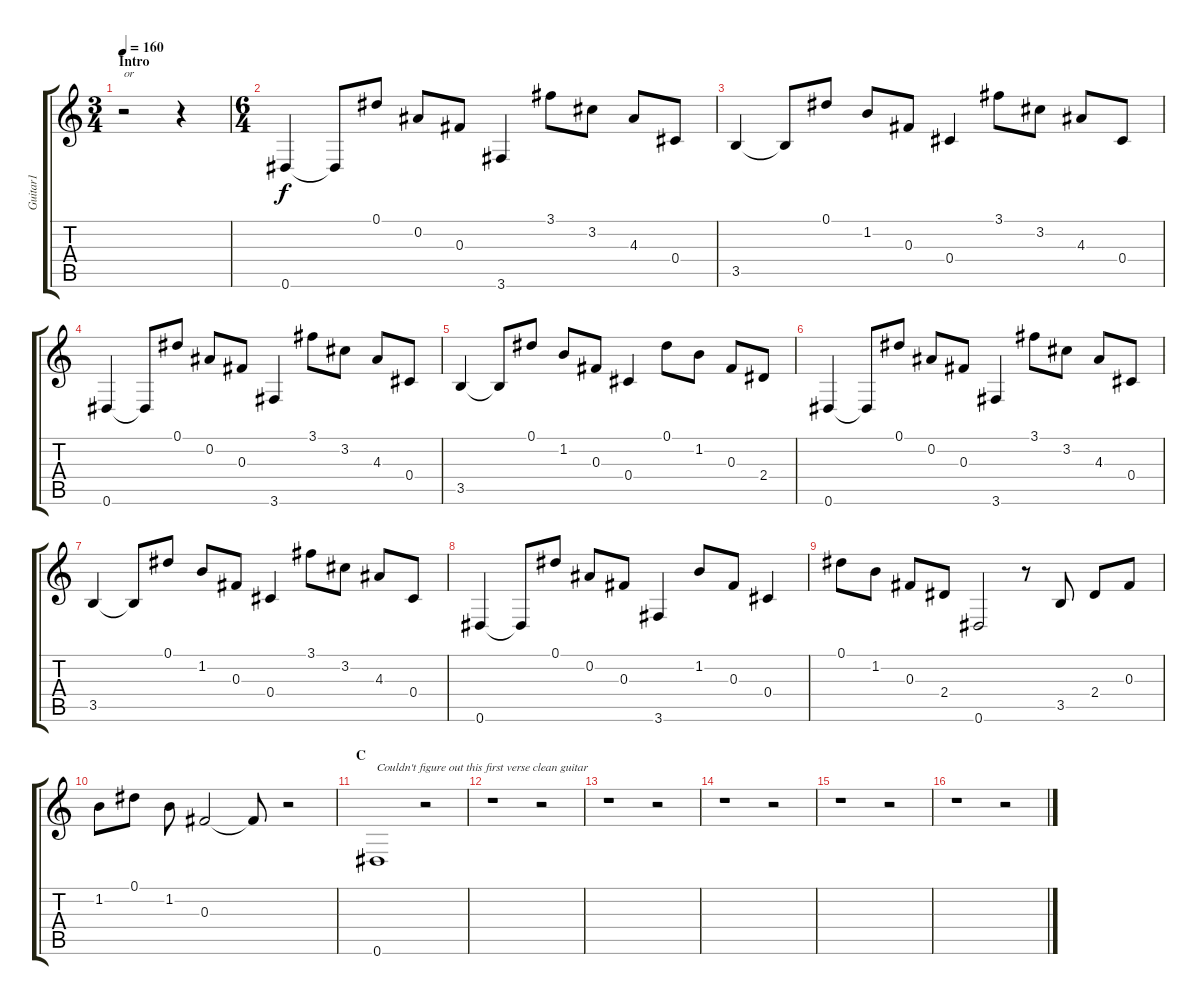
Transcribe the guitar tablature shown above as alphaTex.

\track ("Guitar1" "Guitar1") {instrument distortionguitar}
\staff {score tabs}
\tuning (Eb4 Bb3 Gb3 Db3 Ab2 Eb2) {hide}
\ts (3 4)
\section ("" "Intro")
\tempo 160
\tempo 120
\tempo 160
\clef g2
\ks c
r.2{txt "or" dy f instrument distortionguitar} r.4 |
\ts (6 4)
0.6.4{instrument electricguitarclean} 0.6{t}.8 0.1.8 0.2.8 0.3.8 3.6.4 3.1.8 3.2.8 4.3.8 0.4.8 |
3.5.4 3.5{t}.8 0.1.8 1.2.8 0.3.8 0.4.4 3.1.8 3.2.8 4.3.8 0.4.8 |
0.6.4 0.6{t}.8 0.1.8 0.2.8 0.3.8 3.6.4 3.1.8 3.2.8 4.3.8 0.4.8 |
3.5.4 3.5{t}.8 0.1.8 1.2.8 0.3.8 0.4.4 0.1.8 1.2.8 0.3.8 2.4.8 |
0.6.4 0.6{t}.8 0.1.8 0.2.8 0.3.8 3.6.4 3.1.8 3.2.8 4.3.8 0.4.8 |
3.5.4 3.5{t}.8 0.1.8 1.2.8 0.3.8 0.4.4 3.1.8 3.2.8 4.3.8 0.4.8 |
0.6.4 0.6{t}.8 0.1.8 0.2.8 0.3.8 3.6.4 1.2.8 0.3.8 0.4.4 |
0.1.8 1.2.8 0.3.8 2.4.8 0.6.2 r.8 3.5.8 2.4.8 0.3.8 |
1.2.8 0.1.8 1.2.8 0.3.2 0.3{t}.8 r.2 |
\section ("" "C")
0.6.1{txt "Couldn't figure out this first verse clean guitar"} r.2 |
r.1 r.2 |
r.1 r.2 |
r.1 r.2 |
r.1 r.2 |
r.1 r.2
